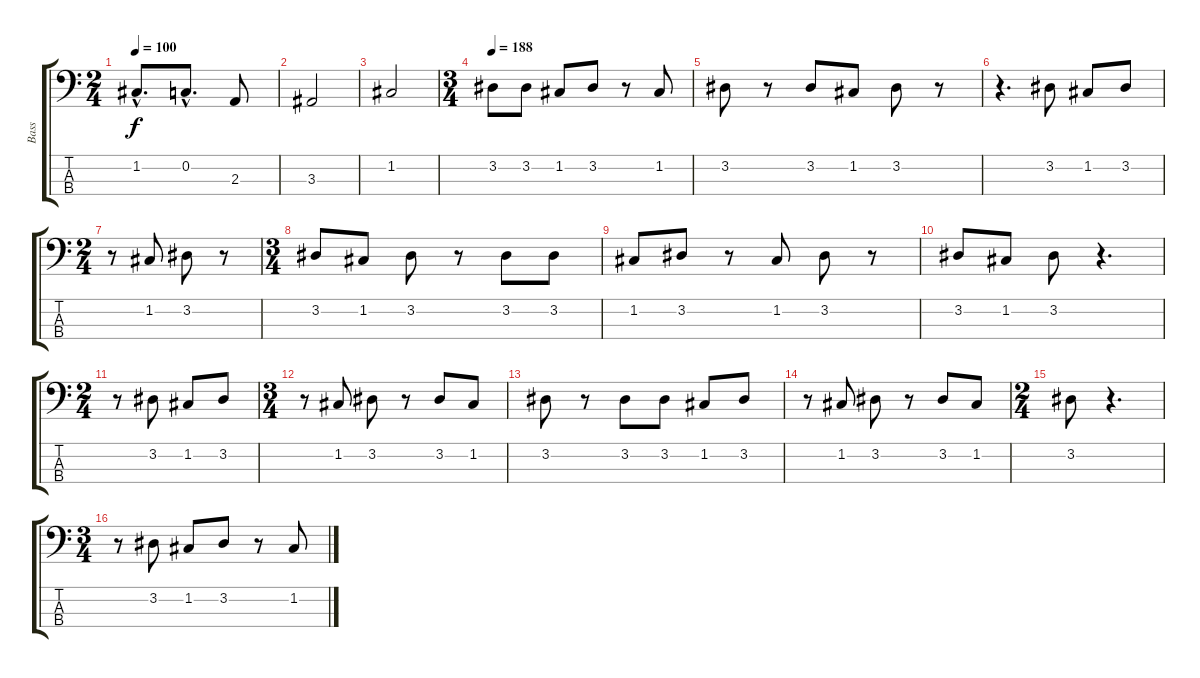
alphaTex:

\track ("Bass" "Bass") {instrument electricbassfinger}
\staff {score tabs}
\tuning (F2 C2 G1 D1) {hide}
\ts (2 4)
\tempo 100
\clef f4
\ks c
1.2{hac}.8{d dy f} 0.2{hac}.8{d} 2.3.8 |
3.3.2 |
1.2.2 |
\ts (3 4)
\tempo 188
3.2.8 3.2.8 1.2.8 3.2.8 r.8 1.2.8 |
3.2.8 r.8 3.2.8 1.2.8 3.2.8 r.8 |
r.4{d} 3.2.8 1.2.8 3.2.8 |
\ts (2 4)
r.8 1.2.8 3.2.8 r.8 |
\ts (3 4)
3.2.8 1.2.8 3.2.8 r.8 3.2.8 3.2.8 |
1.2.8 3.2.8 r.8 1.2.8 3.2.8 r.8 |
3.2.8 1.2.8 3.2.8 r.4{d} |
\ts (2 4)
r.8 3.2.8 1.2.8 3.2.8 |
\ts (3 4)
r.8 1.2.8 3.2.8 r.8 3.2.8 1.2.8 |
3.2.8 r.8 3.2.8 3.2.8 1.2.8 3.2.8 |
r.8 1.2.8 3.2.8 r.8 3.2.8 1.2.8 |
\ts (2 4)
3.2.8 r.4{d} |
\ts (3 4)
r.8 3.2.8 1.2.8 3.2.8 r.8 1.2.8
